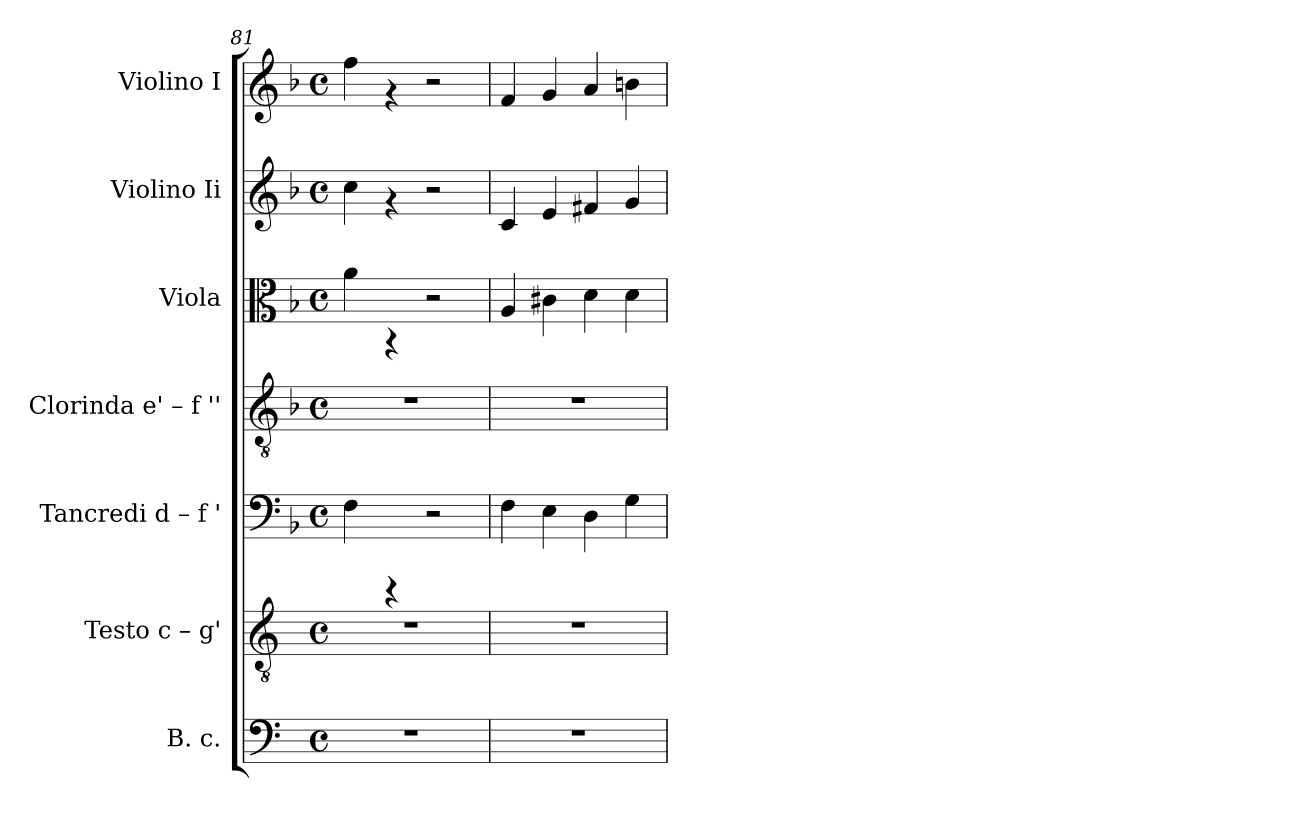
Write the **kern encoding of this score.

**kern	**kern	**kern	**kern	**kern	**kern	**kern	**text
*part7	*part6	*part5	*part4	*part3	*part2	*part1	*part1
*staff7	*staff6	*staff5	*staff4	*staff3	*staff2	*staff1	*staff1
*I"B. c.	*I"Testo  c – g'	*I"Tancredi  d – f '	*I"Clorinda  e' – f ''	*I"Viola	*I"Violino Ii	*I"Violino I	*
*clefF4	*clefGv2	*clefF4	*clefGv2	*clefC3	*clefG2	*clefG2	*
*k[]	*k[]	*k[b-]	*k[b-]	*k[b-]	*k[b-]	*k[b-]	*
*C:	*C:	*F:	*F:	*F:	*F:	*F:	*
*M4/4	*M4/4	*M4/4	*M4/4	*M4/4	*M4/4	*M4/4	*
*met(c)	*met(c)	*met(c)	*met(c)	*met(c)	*met(c)	*met(c)	*
=81	=81	=81	=81	=81	=81	=81	=81
!	!	!	!	!	!	!	!LO:LY:b:cj
1r	1r	4F\	1r	4a\	4cc\	4ff\	.
.	.	4rCCC	.	4rAA	4rf	4rf	.
.	.	2r	.	2r	2r	2r	.
=82	=82	=82	=82	=82	=82	=82	=82
!	!	!	!	!	!	!	!LO:LY:b:cj
1r	1r	4F\	1r	4A/	4c/	4f/	.
!	!	!	!	!	!	!	!LO:LY:b:cj
.	.	4E\	.	4c#X\	4e/	4g/	.
!	!	!	!	!	!	!	!LO:LY:b:cj
.	.	4D\	.	4d\	4f#X/	4a/	.
!	!	!	!	!	!	!	!LO:LY:b:cj
.	.	4G\	.	4d\	4g/	4bn\	.
=	=	=	=	=	=	=	=
*-	*-	*-	*-	*-	*-	*-	*-
